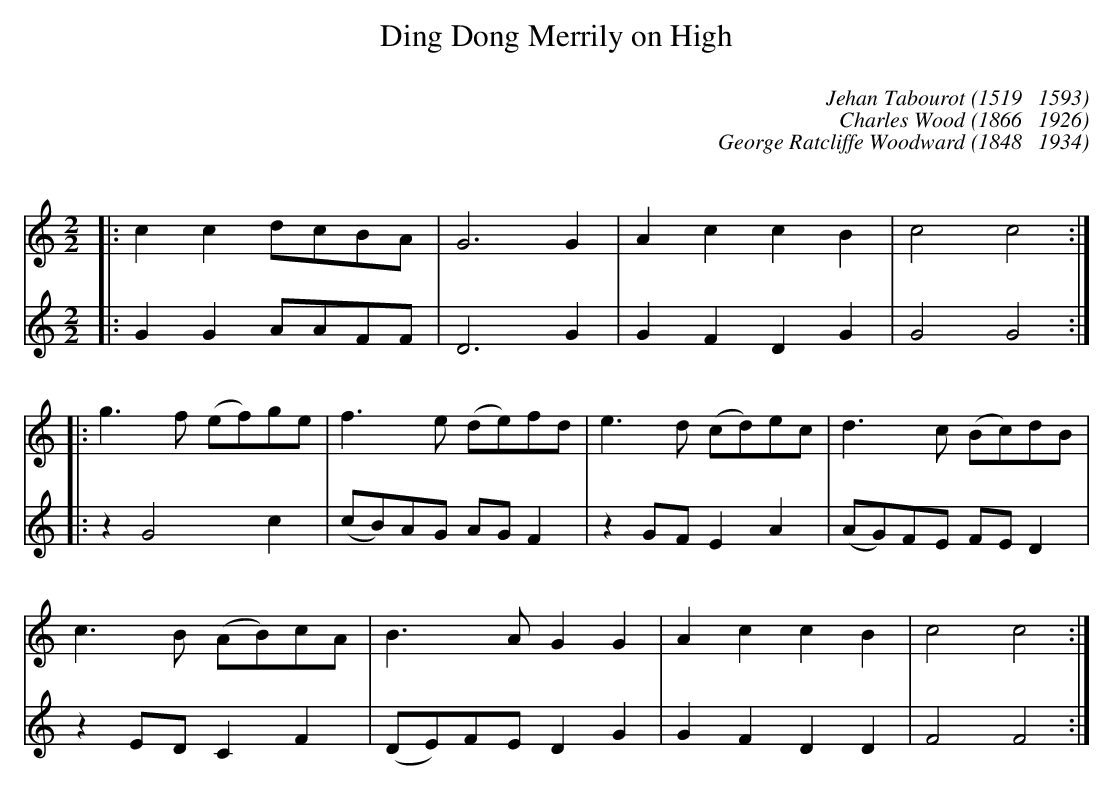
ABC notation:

X:1
C:
T: Ding Dong Merrily on High
C: Jehan Tabourot (1519   1593)
C: Charles Wood (1866   1926)
C: George Ratcliffe Woodward (1848   1934)
C:
M: 2/2
L: 1/8
K: C
V: 1
|: c2c2 dcBA | G6G2 | A2c2 c2B2 | c4 c4 :|
|: g2>f2 (ef)ge | f2>e2 (de)fd | e2>d2 (cd)ec | d2>c2 (Bc)dB |
c2>B2 (AB)cA | B2>A2 G2G2 | A2c2 c2B2 | c4 c4 :|
V: 2
|: G2G2 AAFF | D6G2 | G2F2 D2G2 | G4G4 :|
|: z2G4c2 | (cB)AG AGF2 | z2GF E2A2 | (AG)FE FED2 |
z2ED C2F2 | (DE)FE D2G2 | G2F2 D2D2 | F4 F4 :|
